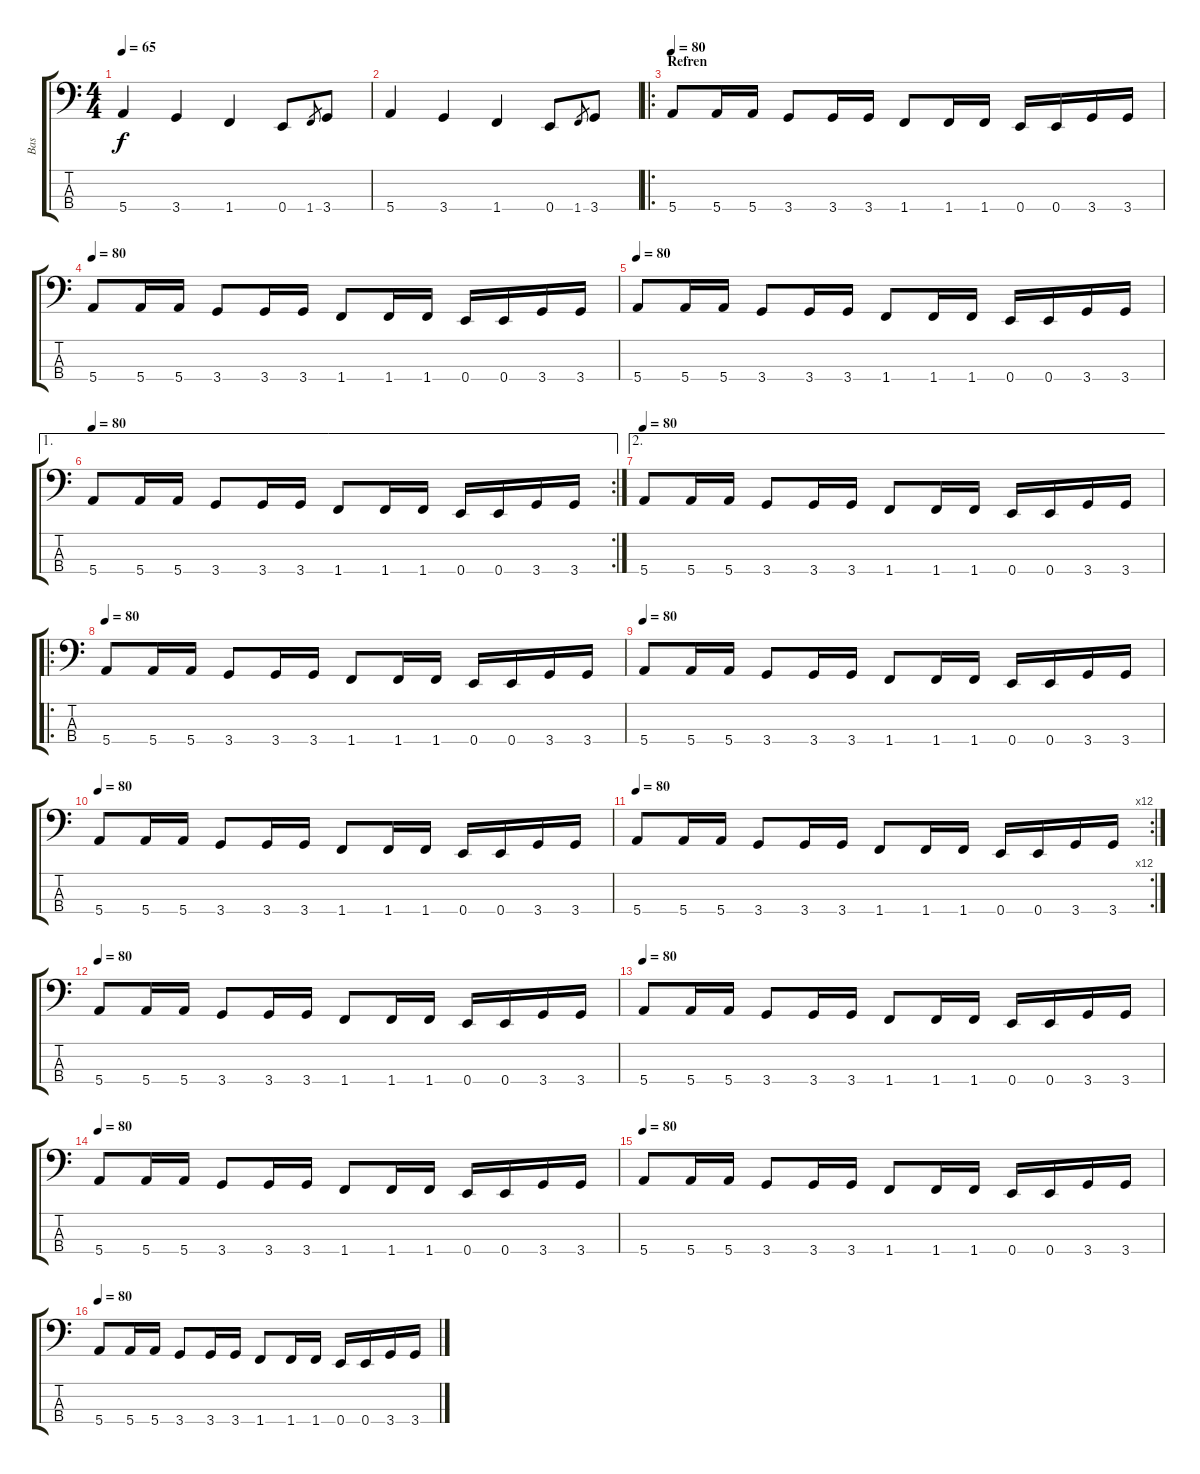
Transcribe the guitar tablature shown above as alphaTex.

\track ("Bas" "Bas") {instrument electricbassfinger}
\staff {score tabs}
\tuning (G2 D2 A1 E1) {hide}
\ts (4 4)
\tempo 65
\clef f4
\ks c
5.4.4{dy f} 3.4.4 1.4.4 0.4.8 1.4.8{gr} 3.4.8 |
5.4.4 3.4.4 1.4.4 0.4.8 1.4.8{gr} 3.4.8 |
\ro
\section ("" "Refren")
\tempo 80
5.4.8 5.4.16 5.4.16 3.4.8 3.4.16 3.4.16 1.4.8 1.4.16 1.4.16 0.4.16 0.4.16 3.4.16 3.4.16 |
\tempo 80
5.4.8 5.4.16 5.4.16 3.4.8 3.4.16 3.4.16 1.4.8 1.4.16 1.4.16 0.4.16 0.4.16 3.4.16 3.4.16 |
\tempo 80
5.4.8 5.4.16 5.4.16 3.4.8 3.4.16 3.4.16 1.4.8 1.4.16 1.4.16 0.4.16 0.4.16 3.4.16 3.4.16 |
\ae 1
\rc 2
\tempo 80
5.4.8 5.4.16 5.4.16 3.4.8 3.4.16 3.4.16 1.4.8 1.4.16 1.4.16 0.4.16 0.4.16 3.4.16 3.4.16 |
\ae 2
\tempo 80
5.4.8 5.4.16 5.4.16 3.4.8 3.4.16 3.4.16 1.4.8 1.4.16 1.4.16 0.4.16 0.4.16 3.4.16 3.4.16 |
\ro
\tempo 80
5.4.8 5.4.16 5.4.16 3.4.8 3.4.16 3.4.16 1.4.8 1.4.16 1.4.16 0.4.16 0.4.16 3.4.16 3.4.16 |
\tempo 80
5.4.8 5.4.16 5.4.16 3.4.8 3.4.16 3.4.16 1.4.8 1.4.16 1.4.16 0.4.16 0.4.16 3.4.16 3.4.16 |
\tempo 80
5.4.8 5.4.16 5.4.16 3.4.8 3.4.16 3.4.16 1.4.8 1.4.16 1.4.16 0.4.16 0.4.16 3.4.16 3.4.16 |
\rc 12
\tempo 80
5.4.8 5.4.16 5.4.16 3.4.8 3.4.16 3.4.16 1.4.8 1.4.16 1.4.16 0.4.16 0.4.16 3.4.16 3.4.16 |
\tempo 80
5.4.8 5.4.16 5.4.16 3.4.8 3.4.16 3.4.16 1.4.8 1.4.16 1.4.16 0.4.16 0.4.16 3.4.16 3.4.16 |
\tempo 80
5.4.8 5.4.16 5.4.16 3.4.8 3.4.16 3.4.16 1.4.8 1.4.16 1.4.16 0.4.16 0.4.16 3.4.16 3.4.16 |
\tempo 80
5.4.8 5.4.16 5.4.16 3.4.8 3.4.16 3.4.16 1.4.8 1.4.16 1.4.16 0.4.16 0.4.16 3.4.16 3.4.16 |
\tempo 80
5.4.8 5.4.16 5.4.16 3.4.8 3.4.16 3.4.16 1.4.8 1.4.16 1.4.16 0.4.16 0.4.16 3.4.16 3.4.16 |
\tempo 80
5.4.8 5.4.16 5.4.16 3.4.8 3.4.16 3.4.16 1.4.8 1.4.16 1.4.16 0.4.16 0.4.16 3.4.16 3.4.16
